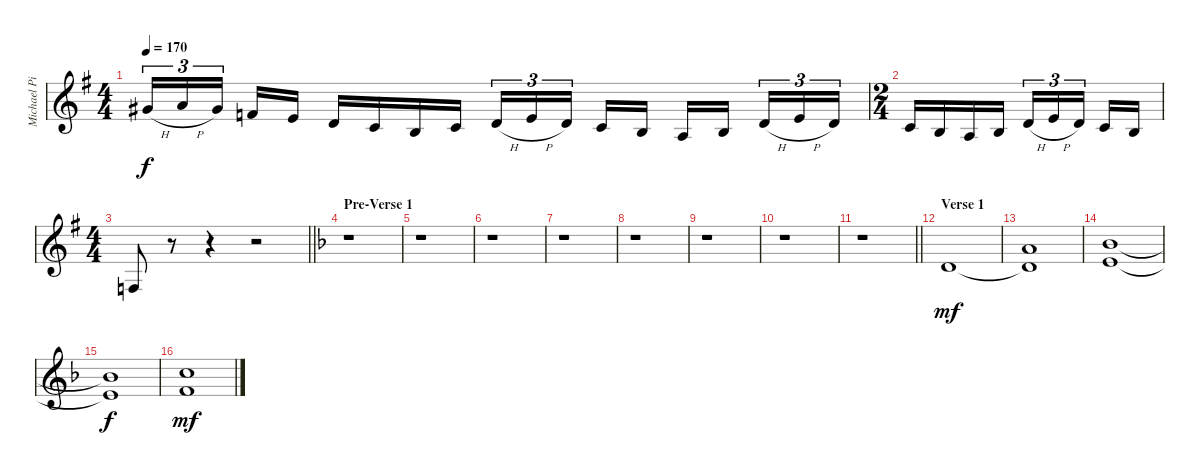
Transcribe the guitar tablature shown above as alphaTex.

\track ("Michael Pinella Strings 1" "Michael Pi") {instrument stringensemble1}
\staff {score}
\tuning (D4 A3 F3 C3 G2 D2) {hide}
\ts (4 4)
\tempo 170
\clef g2
\ks eminor
15.3{h}.16{tu (3 2) dy f} 16.3{h}.16{tu (3 2)} 15.3.16{tu (3 2) beam splitsecondary} 17.4.16 16.4.16 14.4.16 17.5.16 16.5.16 17.5.16 14.4{h}.16{tu (3 2)} 16.4{h}.16{tu (3 2)} 14.4.16{tu (3 2) beam splitsecondary} 17.5.16 16.5.16 14.5.16 16.5.16{beam splitsecondary} 14.4{h}.16{tu (3 2)} 16.4{h}.16{tu (3 2)} 14.4.16{tu (3 2)} |
\ts (2 4)
17.5.16 16.5.16 14.5.16 16.5.16 14.4{h}.16{tu (3 2)} 16.4{h}.16{tu (3 2)} 14.4.16{tu (3 2) beam splitsecondary} 17.5.16 16.5.16 |
\ts (4 4)
\barLineRight lightlight
15.6.8 r.8 r.4 r.2 |
\section ("" "Pre-Verse 1")
\ks dminor
r.1 |
r.1 |
r.1 |
r.1 |
r.1 |
r.1 |
r.1 |
\barLineRight lightlight
r.1 |
\section ("" "Verse 1")
5.2.1{dy mf volume 11} |
(7.1 5.2{t}).1 |
(8.1 7.2).1 |
(8.1{t} 7.2{t}).1{dy f} |
(10.1 8.2).1{dy mf}
